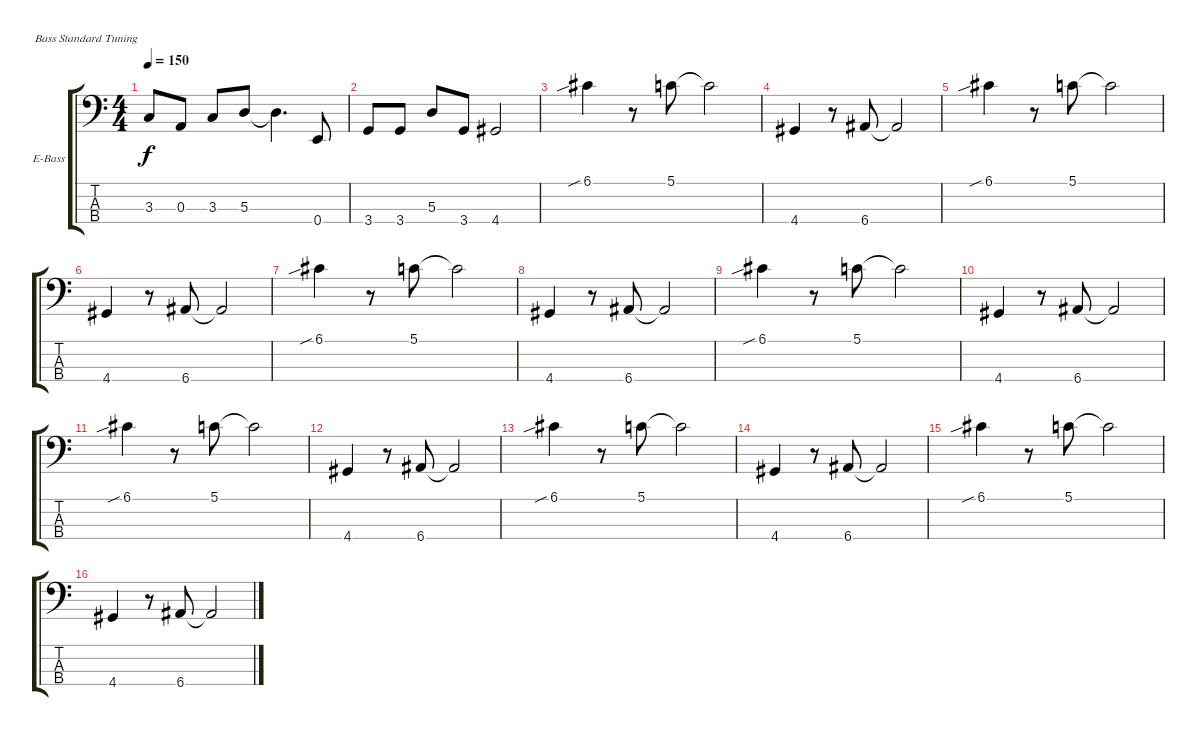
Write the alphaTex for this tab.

\defaultSystemsLayout 4
\bracketExtendMode groupsimilarinstruments
\firstSystemTrackNameOrientation horizontal
\otherSystemsTrackNameOrientation horizontal
\track ("Electric Bass" "E-Bass") {instrument electricbassfinger}
\staff {score tabs}
\tuning (G2 D2 A1 E1)
\ts (4 4)
\tempo 150
\clef f4
\ks c
3.3.8{dy f} 0.3.8 3.3.8 5.3.8 5.3{t}.4{d} 0.4.8 |
3.4.8 3.4.8 5.3.8 3.4.8 4.4.2 |
6.1{sib}.4 r.8 5.1.8 5.1{t}.2 |
4.4.4 r.8 6.4.8 6.4{t}.2 |
6.1{sib}.4 r.8 5.1.8 5.1{t}.2 |
4.4.4 r.8 6.4.8 6.4{t}.2 |
6.1{sib}.4 r.8 5.1.8 5.1{t}.2 |
4.4.4 r.8 6.4.8 6.4{t}.2 |
6.1{sib}.4 r.8 5.1.8 5.1{t}.2 |
4.4.4 r.8 6.4.8 6.4{t}.2 |
6.1{sib}.4 r.8 5.1.8 5.1{t}.2 |
4.4.4 r.8 6.4.8 6.4{t}.2 |
6.1{sib}.4 r.8 5.1.8 5.1{t}.2 |
4.4.4 r.8 6.4.8 6.4{t}.2 |
6.1{sib}.4 r.8 5.1.8 5.1{t}.2 |
4.4.4 r.8 6.4.8 6.4{t}.2
